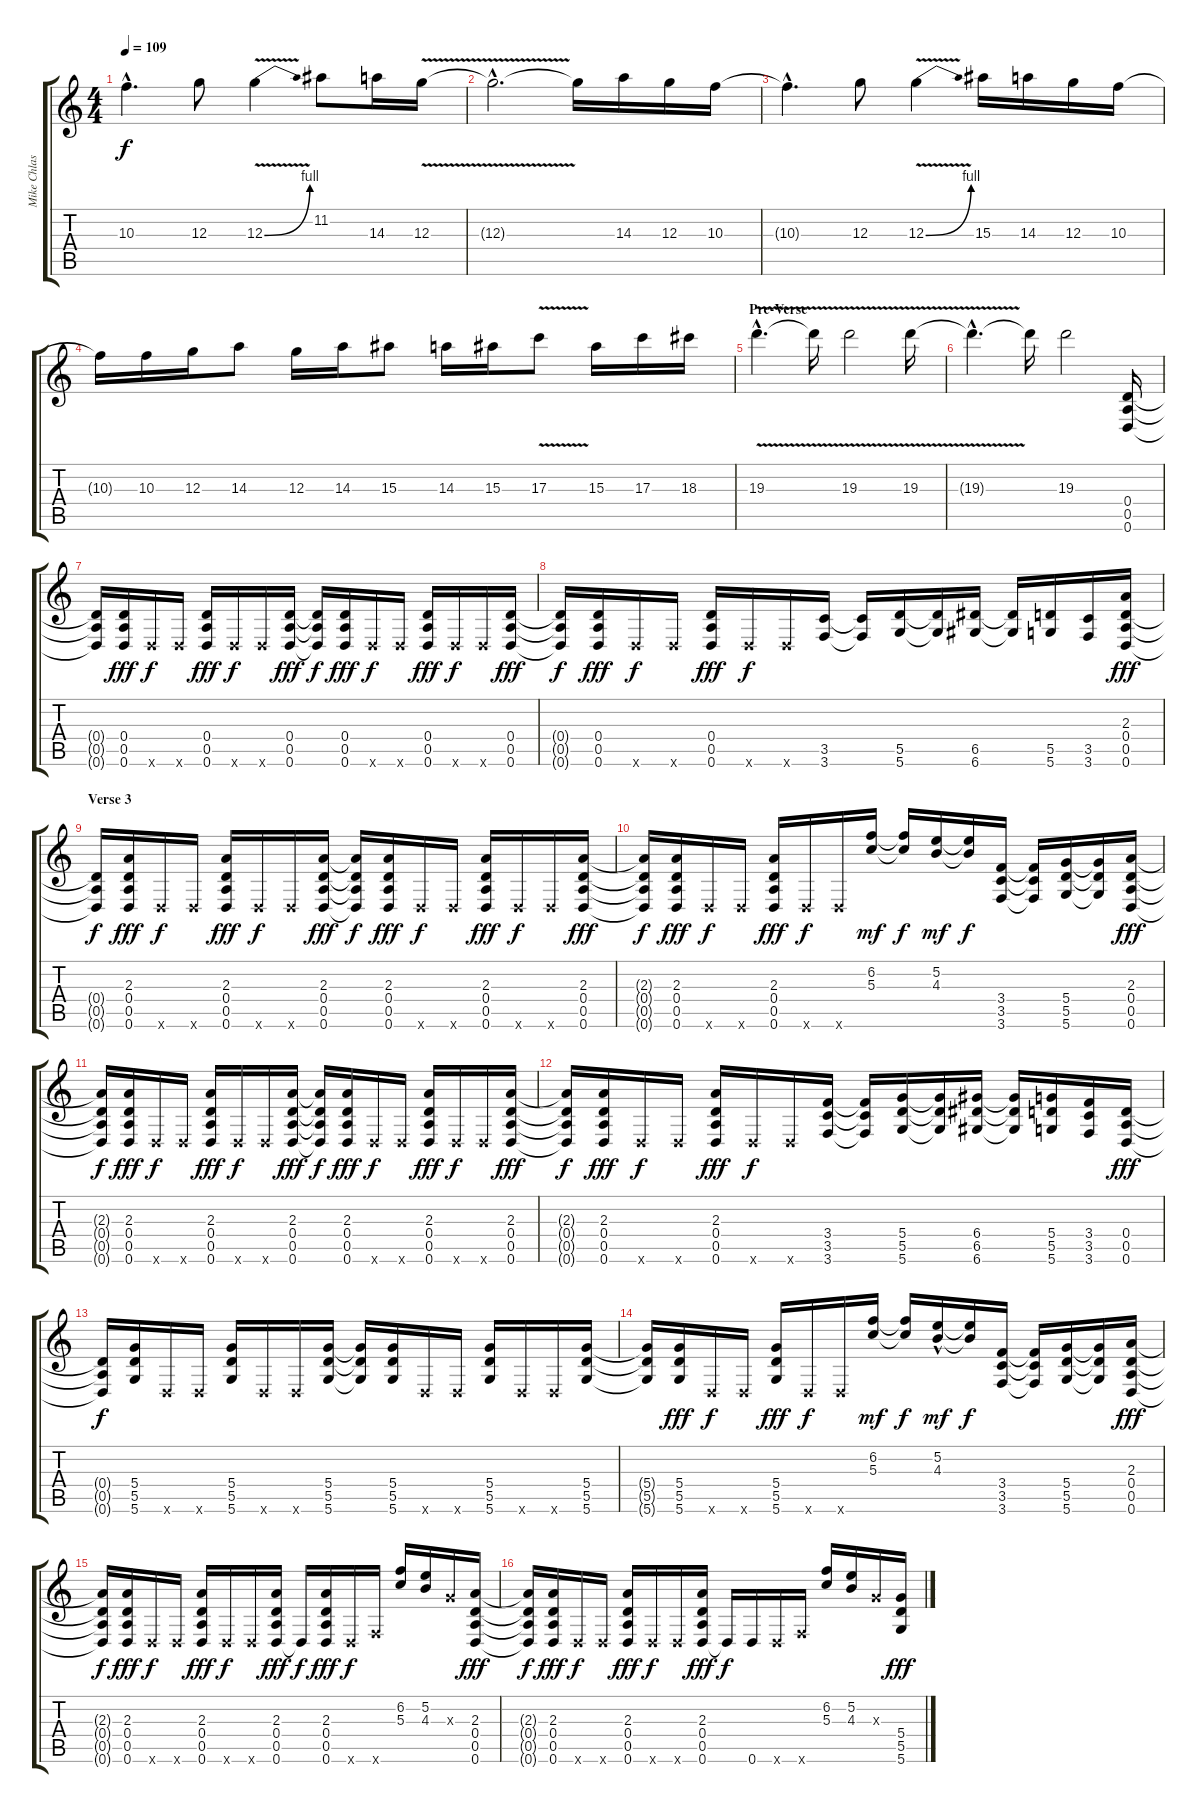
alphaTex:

\track ("Mike Chlasciak" "Mike Chlas") {instrument distortionguitar}
\staff {score tabs}
\tuning (E4 B3 G3 D3 A2 D2) {hide}
\ts (4 4)
\tempo 109
\clef g2
\ks c
10.3{hac t}.4{d dy f} 12.3.8 12.3{be (bend 0 0 60 4) v}.4 11.2.8 14.3.16 12.3{v}.16 |
12.3{hac t}.2{d} 12.3{t}.16 14.3.16 12.3.16 10.3.16 |
10.3{hac t}.4{d} 12.3.8 12.3{be (bend 0 0 60 4) v}.4 15.3.16 14.3.16 12.3.16 10.3.16 |
10.3{t}.16 10.3.16 12.3.16 14.3.8 12.3.16 14.3.16 15.3.8 14.3.16 15.3.16 17.3{v}.8 15.3.16 17.3.16 18.3.16 |
\section ("" "Pre-Verse")
19.3{v hac}.4{d} 19.3{t}.16 19.3{v}.2 19.3{v}.16 |
19.3{hac t}.4{d} 19.3{t}.16 19.3.2 (0.4 0.5 0.6).16 |
(0.4{t} 0.5{t} 0.6{t}).16 (0.4 0.5 0.6).16{dy fff} 0.6{x}.16{dy f} 0.6{x}.16 (0.4 0.5 0.6).16{dy fff} 0.6{x}.16{dy f} 0.6{x}.16 (0.4 0.5 0.6).16{dy fff} (0.4{t} 0.5{t} 0.6{t}).16{dy f} (0.4 0.5 0.6).16{dy fff} 0.6{x}.16{dy f} 0.6{x}.16 (0.4 0.5 0.6).16{dy fff} 0.6{x}.16{dy f} 0.6{x}.16 (0.4 0.5 0.6).16{dy fff} |
(0.4{t} 0.5{t} 0.6{t}).16{dy f} (0.4 0.5 0.6).16{dy fff} 0.6{x}.16{dy f} 0.6{x}.16 (0.4 0.5 0.6).16{dy fff} 0.6{x}.16{dy f} 0.6{x}.16 (3.5 3.6).16 (3.5{t} 3.6{t}).16 (5.5 5.6).16 (5.5{t} 5.6{t}).16 (6.5 6.6).16 (6.5{t} 6.6{t}).16 (5.5 5.6).16 (3.5 3.6).16 (2.3 0.4 0.5 0.6).16{dy fff} |
\section ("" "Verse 3")
(0.4{t} 0.5{t} 0.6{t}).16{dy f} (2.3 0.4 0.5 0.6).16{dy fff} 0.6{x}.16{dy f} 0.6{x}.16 (2.3 0.4 0.5 0.6).16{dy fff} 0.6{x}.16{dy f} 0.6{x}.16 (2.3 0.4 0.5 0.6).16{dy fff} (2.3{t} 0.4{t} 0.5{t} 0.6{t}).16{dy f} (2.3 0.4 0.5 0.6).16{dy fff} 0.6{x}.16{dy f} 0.6{x}.16 (2.3 0.4 0.5 0.6).16{dy fff} 0.6{x}.16{dy f} 0.6{x}.16 (2.3 0.4 0.5 0.6).16{dy fff} |
(2.3{t} 0.4{t} 0.5{t} 0.6{t}).16{dy f} (2.3 0.4 0.5 0.6).16{dy fff} 0.6{x}.16{dy f} 0.6{x}.16 (2.3 0.4 0.5 0.6).16{dy fff} 0.6{x}.16{dy f} 0.6{x}.16 (6.2 5.3).16{dy mf} (6.2{t} 5.3{t}).16{dy f} (5.2 4.3).16{dy mf} (5.2{t} 4.3{t}).16{dy f} (3.4 3.5 3.6).16 (3.4{t} 3.5{t} 3.6{t}).16 (5.4 5.5 5.6).16 (5.4{t} 5.5{t} 5.6{t}).16 (2.3 0.4 0.5 0.6).16{dy fff} |
(2.3{t} 0.4{t} 0.5{t} 0.6{t}).16{dy f} (2.3 0.4 0.5 0.6).16{dy fff} 0.6{x}.16{dy f} 0.6{x}.16 (2.3 0.4 0.5 0.6).16{dy fff} 0.6{x}.16{dy f} 0.6{x}.16 (2.3 0.4 0.5 0.6).16{dy fff} (2.3{t} 0.4{t} 0.5{t} 0.6{t}).16{dy f} (2.3 0.4 0.5 0.6).16{dy fff} 0.6{x}.16{dy f} 0.6{x}.16 (2.3 0.4 0.5 0.6).16{dy fff} 0.6{x}.16{dy f} 0.6{x}.16 (2.3 0.4 0.5 0.6).16{dy fff} |
(2.3{t} 0.4{t} 0.5{t} 0.6{t}).16{dy f} (2.3 0.4 0.5 0.6).16{dy fff} 0.6{x}.16{dy f} 0.6{x}.16 (2.3 0.4 0.5 0.6).16{dy fff} 0.6{x}.16{dy f} 0.6{x}.16 (3.4 3.5 3.6).16 (3.4{t} 3.5{t} 3.6{t}).16 (5.4 5.5 5.6).16 (5.4{t} 5.5{t} 5.6{t}).16 (6.4 6.5 6.6).16 (6.4{t} 6.5{t} 6.6{t}).16 (5.4 5.5 5.6).16 (3.4 3.5 3.6).16 (0.4 0.5 0.6).16{dy fff} |
(0.4{t} 0.5{t} 0.6{t}).16{dy f} (5.4 5.5 5.6).16 0.6{x}.16 0.6{x}.16 (5.4 5.5 5.6).16 0.6{x}.16 0.6{x}.16 (5.4 5.5 5.6).16 (5.4{t} 5.5{t} 5.6{t}).16 (5.4 5.5 5.6).16 0.6{x}.16 0.6{x}.16 (5.4 5.5 5.6).16 0.6{x}.16 0.6{x}.16 (5.4 5.5 5.6).16 |
(5.4{t} 5.5{t} 5.6{t}).16 (5.4 5.5 5.6).16{dy fff} 0.6{x}.16{dy f} 0.6{x}.16 (5.4 5.5 5.6).16{dy fff} 0.6{x}.16{dy f} 0.6{x}.16 (6.2 5.3).16{dy mf} (6.2{t} 5.3{t}).16{dy f} (5.2{hac} 4.3).16{dy mf} (5.2{t} 4.3{t}).16{dy f} (3.4 3.5 3.6).16 (3.4{t} 3.5{t} 3.6{t}).16 (5.4 5.5 5.6).16 (5.4{t} 5.5{t} 5.6{t}).16 (2.3 0.4 0.5 0.6).16{dy fff} |
(2.3{t} 0.4{t} 0.5{t} 0.6{t}).16{dy f} (2.3 0.4 0.5 0.6).16{dy fff} 0.6{x}.16{dy f} 0.6{x}.16 (2.3 0.4 0.5 0.6).16{dy fff} 0.6{x}.16{dy f} 0.6{x}.16 (2.3 0.4 0.5 0.6).16{dy fff} 0.6{t}.16{dy f} (2.3 0.4 0.5 0.6).16{dy fff} 0.6{x}.16{dy f} 3.6{x}.16 (6.2 5.3).16 (5.2 4.3).16 0.3{x}.16 (2.3 0.4 0.5 0.6).16{dy fff} |
(2.3{t} 0.4{t} 0.5{t} 0.6{t}).16{dy f} (2.3 0.4 0.5 0.6).16{dy fff} 0.6{x}.16{dy f} 0.6{x}.16 (2.3 0.4 0.5 0.6).16{dy fff} 0.6{x}.16{dy f} 0.6{x}.16 (2.3 0.4 0.5 0.6).16{dy fff} 0.6{t}.16{dy f} 0.6.16 0.6{x}.16 3.6{x}.16 (6.2 5.3).16 (5.2 4.3).16 0.3{x}.16 (5.4 5.5 5.6).16{dy fff}
